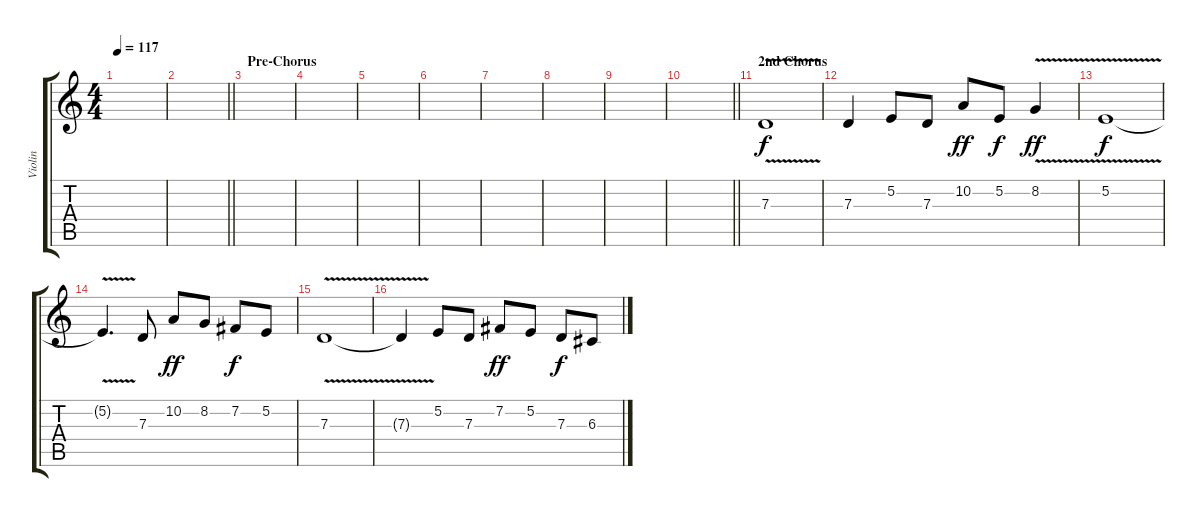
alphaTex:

\track ("Violin" "Violin") {instrument violin}
\staff {score tabs}
\tuning (E4 B3 G3 D3 A2 E2) {hide}
\ts (4 4)
\tempo 117
\clef g2
\ks c
|
\barLineRight lightlight
|
\section ("" "Pre-Chorus")
|
|
|
|
|
|
|
\barLineRight lightlight
|
\section ("" "2nd Chorus")
7.3{v}.1{dy f} |
7.3.4 5.2.8 7.3.8 10.2.8{dy ff} 5.2.8{dy f} 8.2{v}.4{dy ff} |
5.2{v}.1{dy f} |
5.2{t}.4{d} 7.3.8 10.2.8{dy ff} 8.2.8 7.2.8{dy f} 5.2.8 |
7.3{v}.1 |
7.3{t}.4 5.2.8 7.3.8 7.2.8{dy ff} 5.2.8 7.3.8{dy f} 6.3.8
